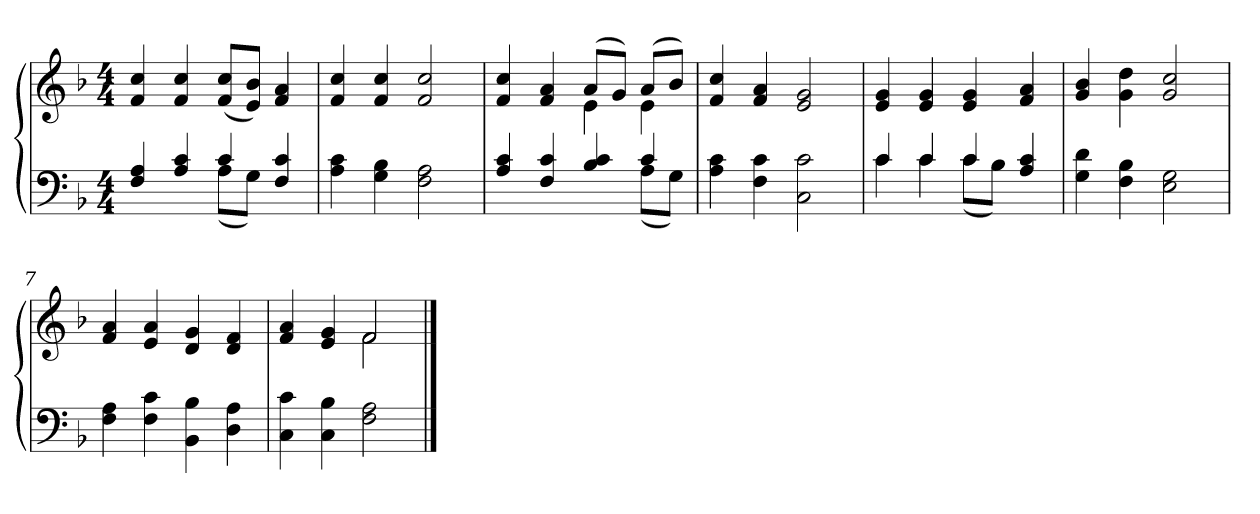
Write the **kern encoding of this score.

**kern	**kern
*part2	*part1
*staff2	*staff1
*clefF4	*clefG2
*k[b-]	*k[b-]
*F:	*F:
*M4/4	*M4/4
*MM110	*MM110
=1	=1
*^	*
4F/ 4A/	2ryy	4f/ 4cc/
4A/ 4c/	.	4f/ 4cc/
4c/	(<8A\L	(<8f/ 8cc/L
.	8G\J)	8e/ 8b-/J)
4F/ 4c/	4ryy	4f/ 4a/
*v	*v	*
=2	=2
4A\ 4c\	4f/ 4cc/
4G\ 4B-\	4f/ 4cc/
2F\ 2A\	2f/ 2cc/
=3	=3
*^	*^
4A/ 4c/	2.ryy	4f/ 4cc/	2ryy
4F/ 4c/	.	4f/ 4a/	.
4B-/ 4c/	.	(>8a/L	4e\
.	.	8g/J)	.
4c/	(<8A\L	(>8a/L	4e\
.	8G\J)	8b-/J)	.
*v	*v	*	*
*	*v	*v
=4	=4
4A\ 4c\	4f/ 4cc/
4F\ 4c\	4f/ 4a/
2C\ 2c\	2e/ 2g/
=5	=5
*^	*
4c/	4c\	4e/ 4g/
4c/	4c\	4e/ 4g/
4c/	(<8c\L	4e/ 4g/
.	8B-\J)	.
4A/ 4c/	4ryy	4f/ 4a/
*v	*v	*
=6	=6
4G\ 4d\	4g/ 4b-/
4F\ 4B-\	4g\ 4dd\
2E\ 2G\	2g/ 2cc/
=7	=7
4F\ 4A\	4f/ 4a/
4F\ 4c\	4e/ 4a/
4BB-\ 4B-\	4d/ 4g/
4D\ 4A\	4d/ 4f/
=8	=8
*	*^
4C\ 4c\	4f/ 4a/	2ryy
4C\ 4B-\	4e/ 4g/	.
2F\ 2A\	2f/	2f\
*	*v	*v
==	==
*-	*-
